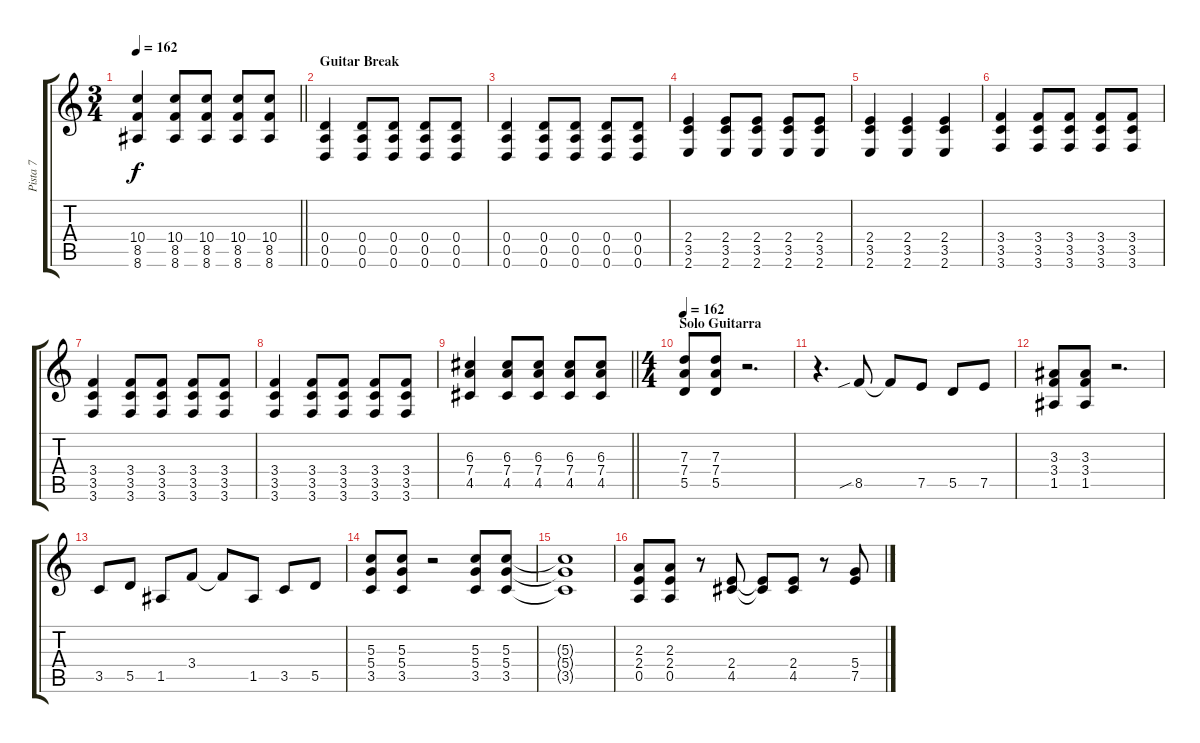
\track ("Pista 7" "Pista 7") {instrument distortionguitar}
\staff {score tabs}
\tuning (E4 B3 G3 D3 A2 D2) {hide}
\ts (3 4)
\tempo 162
\clef g2
\barLineRight lightlight
\ks c
(10.4 8.5 8.6).4{dy f} (10.4 8.5 8.6).8 (10.4 8.5 8.6).8 (10.4 8.5 8.6).8 (10.4 8.5 8.6).8 |
\section ("" "Guitar Break")
(0.4 0.5 0.6).4 (0.4 0.5 0.6).8 (0.4 0.5 0.6).8 (0.4 0.5 0.6).8 (0.4 0.5 0.6).8 |
(0.4 0.5 0.6).4 (0.4 0.5 0.6).8 (0.4 0.5 0.6).8 (0.4 0.5 0.6).8 (0.4 0.5 0.6).8 |
(2.4 3.5 2.6).4 (2.4 3.5 2.6).8 (2.4 3.5 2.6).8 (2.4 3.5 2.6).8 (2.4 3.5 2.6).8 |
(2.4 3.5 2.6).4 (2.4 3.5 2.6).4 (2.4 3.5 2.6).4 |
(3.4 3.5 3.6).4 (3.4 3.5 3.6).8 (3.4 3.5 3.6).8 (3.4 3.5 3.6).8 (3.4 3.5 3.6).8 |
(3.4 3.5 3.6).4 (3.4 3.5 3.6).8 (3.4 3.5 3.6).8 (3.4 3.5 3.6).8 (3.4 3.5 3.6).8 |
(3.4 3.5 3.6).4 (3.4 3.5 3.6).8 (3.4 3.5 3.6).8 (3.4 3.5 3.6).8 (3.4 3.5 3.6).8 |
\barLineRight lightlight
(6.3 7.4 4.5).4 (6.3 7.4 4.5).8 (6.3 7.4 4.5).8 (6.3 7.4 4.5).8 (6.3 7.4 4.5).8 |
\ts (4 4)
\section ("" "Solo Guitarra")
\tempo 162
(7.3 7.4 5.5).8{volume 10} (7.3 7.4 5.5).8 r.2{d} |
r.4{d} 8.5{sib}.8 8.5{t}.8 7.5.8 5.5.8 7.5.8 |
(3.3 3.4 1.5).8 (3.3 3.4 1.5).8 r.2{d} |
3.5.8 5.5.8 1.5.8 3.4.8 3.4{t}.8 1.5.8 3.5.8 5.5.8 |
(5.3 5.4 3.5).8 (5.3 5.4 3.5).8 r.2 (5.3 5.4 3.5).8 (5.3 5.4 3.5).8 |
(5.3{t} 5.4{t} 3.5{t}).1 |
(2.3 2.4 0.5).8 (2.3 2.4 0.5).8 r.8 (2.4 4.5).8 (2.4{t} 4.5{t}).8 (2.4 4.5).8 r.8 (5.4 7.5).8
